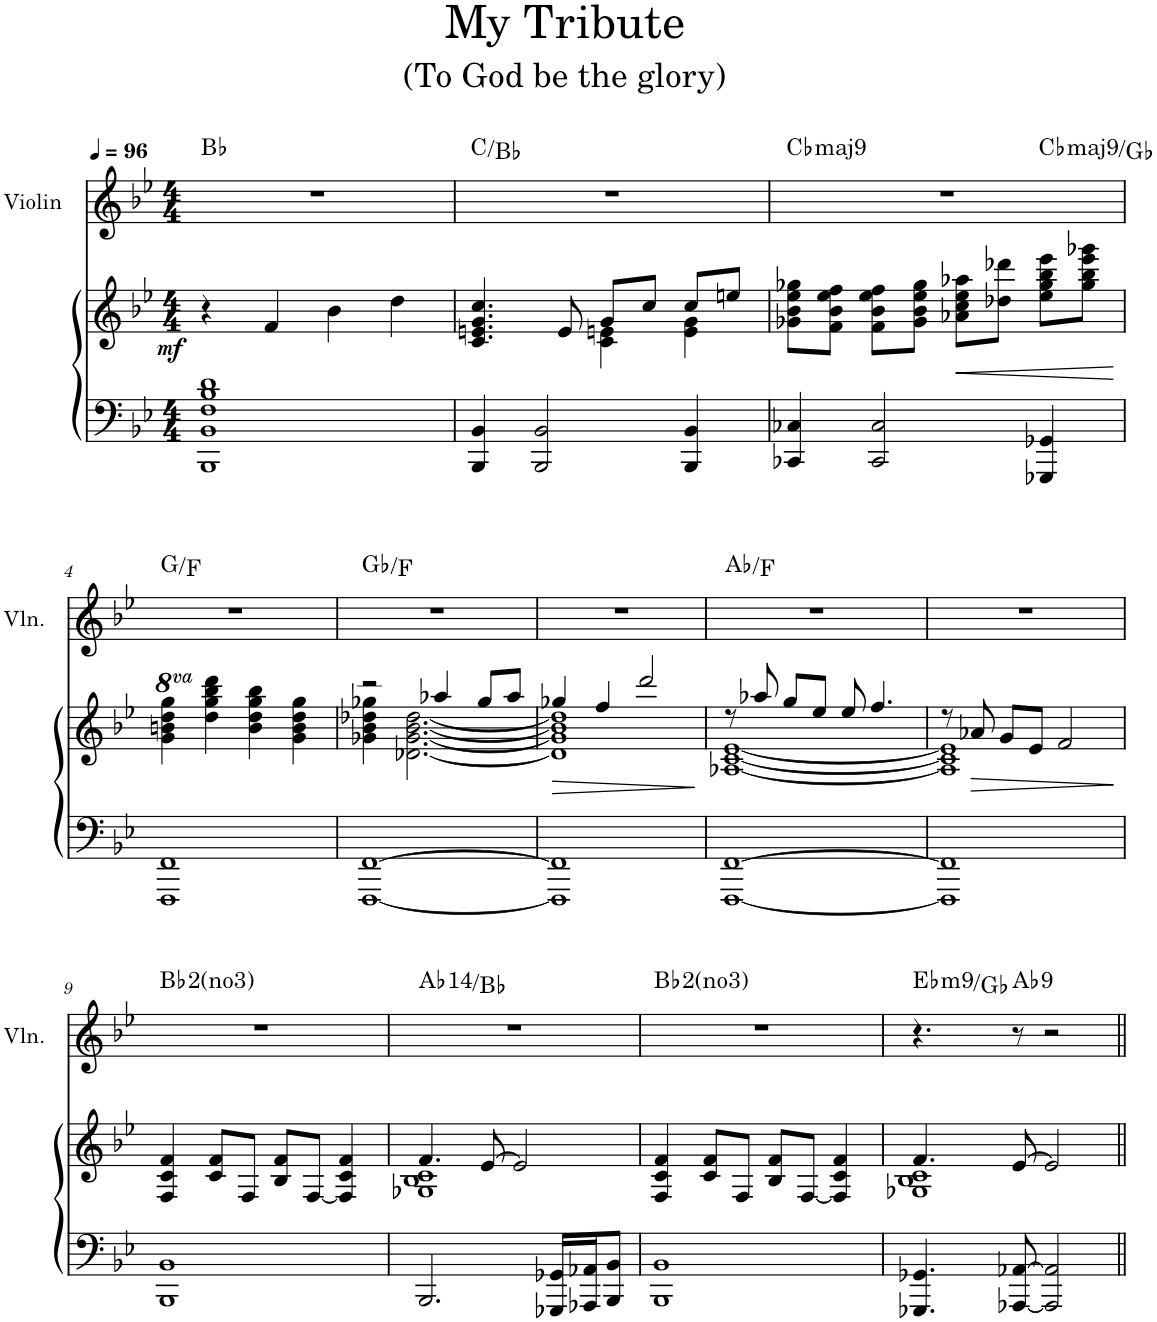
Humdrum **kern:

**kern	**kern	**dynam	**kern	**harte
*part2	*part2	*part2	*part1	*part1
*staff3	*staff2	*staff2/3	*staff1	*
*I"Piano	*	*	*I"Violin	*
*I'Pno	*	*	*I'Vln.	*
*clefF4	*clefG2	*	*clefG2	*
*k[b-e-]	*k[b-e-]	*	*k[b-e-]	*
*M4/4	*M4/4	*	*M4/4	*
*MM96	*MM96	*	*MM96	*
=1	=1	=1	=1	=1
!	!	!LO:DY:b	!	!
1BBB- 1BB- 1F 1B- 1d	4r	mf	1r	Bb:maj
.	4f/	.	.	.
.	4b-\	.	.	.
.	4dd\	.	.	.
=2	=2	=2	=2	=2
*	*^	*	*	*
4BBB-/ 4BB-/	4.c/ 4.en/ 4.g/ 4.cc/	2ryy	.	1r	C:maj/b7
2BBB-/ 2BB-/	.	.	.	.	.
.	8e/	.	.	.	.
.	8g/L	4c\ 4en\	.	.	.
.	8cc/J	.	.	.	.
4BBB-/ 4BB-/	8cc/L	4e\ 4g\	.	.	.
.	8een/J	.	.	.	.
*	*v	*v	*	*	*
=3	=3	=3	=3	=3
!	!	!	!	!LO:H:kt=maj9
*	*	*	*^	*
4CC-X/ 4C-X/	8g-X\ 8b-\ 8ee-\ 8gg-X\L	.	1r	2.ryy	Cb:maj9
.	8f\ 8b-\ 8ee-\ 8ff\J	.	.	.	.
2CC-/ 2C-/	8f\ 8b-\ 8ee-\ 8ff\L	.	.	.	.
.	8g-\ 8b-\ 8ee-\ 8gg-\J	.	.	.	.
!	!	!LO:HP:b	!	!	!
.	8a-X\ 8cc\ 8ee-\ 8aa-X\L	<	.	.	.
.	8dd-X\ 8ddd-X\J	.	.	.	.
!	!	!	!	!	!LO:H:kt=maj9
4GGG-X/ 4GG-X/	8ee-\ 8gg-\ 8bb-\ 8eee-\L	.	.	4ryy	Cb:maj9/5
.	8gg-\ 8bb-\ 8eee-\ 8ggg-X\J	.	.	.	.
.	.	[	.	.	.
*	*	*	*v	*v	*
!!LO:LB:g=z
=4	=4	=4	=4	=4
1FFF 1FF	4g\ 4bn\ 4dd\ 4gg\	.	1r	G:maj/b7
.	4dd\ 4gg\ 4bb-\ 4ddd\	.	.	.
.	4b\ 4dd\ 4gg\ 4bb-\	.	.	.
.	4g\ 4b\ 4dd\ 4gg\	.	.	.
=5	=5	=5	=5	=5
*	*^	*	*	*
[1FFF [1FF	2r	4g-X\ 4b-\ 4dd-X\ 4gg-X\	.	1r	Gb:maj/7
.	.	[2.d-X\ [2.g-\ [2.b-\ [2.dd-\	.	.	.
.	4aa-X/	.	.	.	.
.	8gg-/L	.	.	.	.
.	8aa-/J	.	.	.	.
=6	=6	=6	=6	=6	=6
!	!	!	!LO:HP:b	!	!
1FFF] 1FF]	4gg-X/	1d-] 1g-] 1b-] 1dd-]	>	1r	.
.	4ff/	.	.	.	.
.	2ddd/	.	.	.	.
*	*v	*v	*	*	*
.	.	]	.	.
=7	=7	=7	=7	=7
*	*^	*	*	*
[1FFF [1FF	8r	[1A-X [1c [1e-	.	1r	Ab:maj/6
.	8aa-X/	.	.	.	.
.	8gg/L	.	.	.	.
.	8ee-/J	.	.	.	.
.	8ee-/	.	.	.	.
.	4.ff/	.	.	.	.
=8	=8	=8	=8	=8	=8
1FFF] 1FF]	8r	1A-] 1c] 1e-]	.	1r	.
!	!	!	!LO:HP:b	!	!
.	8a-X/	.	>	.	.
.	8g/L	.	.	.	.
.	8e-/J	.	.	.	.
.	2f/	.	.	.	.
*	*v	*v	*	*	*
.	.	]	.	.
!!LO:LB:g=z
=9	=9	=9	=9	=9
1BBB- 1BB-	4F/ 4c/ 4f/	.	1r	Bb:maj(2,*3)
.	8c/ 8f/L	.	.	.
.	8F/J	.	.	.
.	8B-/ 8f/L	.	.	.
.	[8F/J	.	.	.
.	4F/] 4c/ 4f/	.	.	.
=10	=10	=10	=10	=10
*	*^	*	*	*
!	!	!	!	!	!LO:H:kt=14
2.BBB-/	4.f/	1G-X 1B- 1c	.	1r	Ab:maj/2
.	[8e-/	.	.	.	.
.	2e-/]	.	.	.	.
16GGG-X/ 16GG-X/LL	.	.	.	.	.
16AAA-X/ 16AA-X/J	.	.	.	.	.
8BBB-/ 8BB-/J	.	.	.	.	.
*	*v	*v	*	*	*
=11	=11	=11	=11	=11
1BBB- 1BB-	4F/ 4c/ 4f/	.	1r	Bb:maj(2,*3)
.	8c/ 8f/L	.	.	.
.	8F/J	.	.	.
.	8B-/ 8f/L	.	.	.
.	[8F/J	.	.	.
.	4F/] 4c/ 4f/	.	.	.
=12	=12	=12	=12	=12
*	*^	*	*	*
!	!	!	!	!	!LO:H:kt=m9
4.GGG-X/ 4.GG-X/	4.f/	1G-X 1B- 1c	.	4.r	Eb:min9/b3
!	!	!	!	!	!LO:H:kt=9
[8AAA-X/ [8AA-X/	[8e-/	.	.	8r	Ab:9
2AAA-/] 2AA-/]	2e-/]	.	.	2r	.
*	*v	*v	*	*	*
=||	=||	=||	=||	=||
*-	*-	*-	*-	*-
